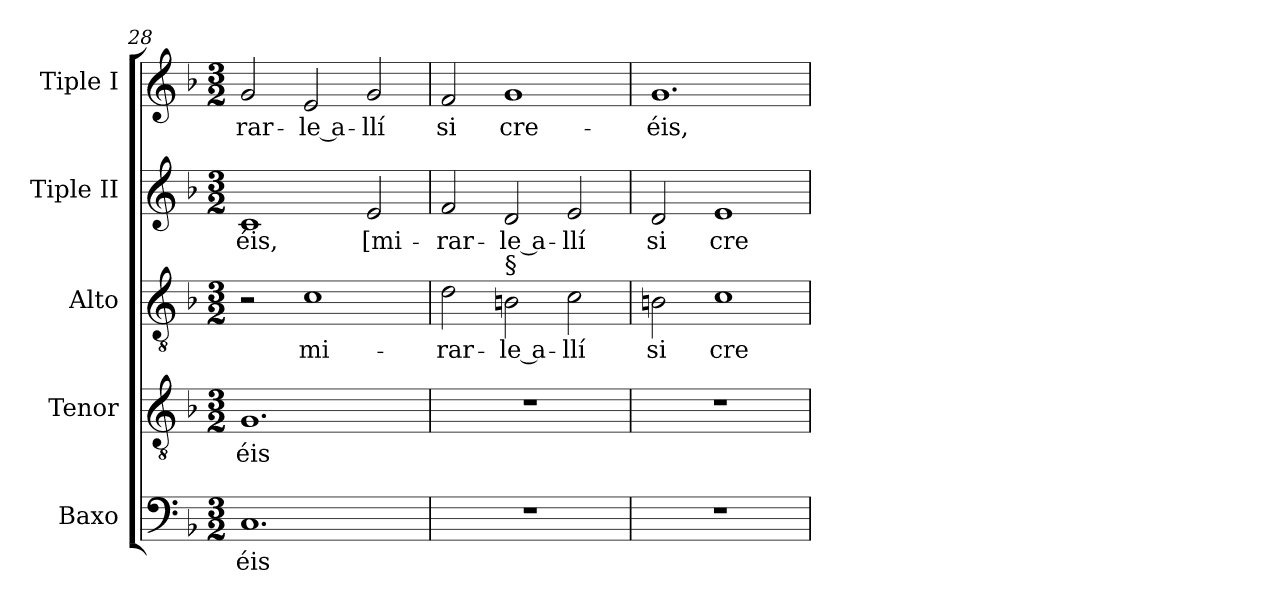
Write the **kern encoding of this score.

**kern	**text	**kern	**text	**kern	**text	**kern	**text	**kern	**text
*part5	*part5	*part4	*part4	*part3	*part3	*part2	*part2	*part1	*part1
*staff5	*staff5	*staff4	*staff4	*staff3	*staff3	*staff2	*staff2	*staff1	*staff1
*I"Baxo	*	*I"Tenor	*	*I"Alto	*	*I"Tiple II	*	*I"Tiple I	*
*I'B.	*	*I'T.	*	*I'A.	*	*I'II.	*	*I'I.	*
*clefF4	*	*clefGv2	*	*clefGv2	*	*clefG2	*	*clefG2	*
*	*	*ITrd7c12	*	*ITrd7c12	*	*	*	*	*
*k[b-]	*	*k[b-]	*	*k[b-]	*	*k[b-]	*	*k[b-]	*
*F:	*	*F:	*	*F:	*	*F:	*	*F:	*
*M3/2	*	*M3/2	*	*M3/2	*	*M3/2	*	*M3/2	*
=28	=28	=28	=28	=28	=28	=28	=28	=28	=28
!	!LO:LY:b	!	!LO:LY:b	!	!	!	!LO:LY:b	!	!LO:LY:b
1.C	éis	1.GG	éis	2r	.	1c	éis,	2g/	-rar-
!	!	!	!	!	!LO:LY:b	!	!	!	!LO:LY:b
.	.	.	.	1C	mi-	.	.	2e/	-le a-
!	!	!	!	!	!	!	!LO:LY:b	!	!LO:LY:b
.	.	.	.	.	.	2e/	[mi-	2g/	-llí
=29	=29	=29	=29	=29	=29	=29	=29	=29	=29
!LO:N:vis=1	!	!LO:N:vis=1	!	!	!LO:LY:b	!	!LO:LY:b	!	!LO:LY:b
1.r	.	1.r	.	2D\	-rar-	2f/	-rar-	2f/	si
!	!	!	!	!LO:TX:a:t=§	!	!	!	!	!
!	!	!	!	!	!LO:LY:b	!	!LO:LY:b	!	!LO:LY:b
.	.	.	.	2BB\	-le a-	2d/	-le a-	1g	-cre-
!	!	!	!	!	!LO:LY:b	!	!LO:LY:b	!	!
.	.	.	.	2C\	-llí	2e/	-llí	.	.
=30	=30	=30	=30	=30	=30	=30	=30	=30	=30
!LO:N:vis=1	!	!LO:N:vis=1	!	!	!LO:LY:b	!	!LO:LY:b	!	!LO:LY:b
1.r	.	1.r	.	2BBn\	si	2d/	si	1.g	éis,
!	!	!	!	!	!LO:LY:b	!	!LO:LY:b	!	!
.	.	.	.	1C	-cre-	1e	-cre-	.	.
=	=	=	=	=	=	=	=	=	=
*-	*-	*-	*-	*-	*-	*-	*-	*-	*-
